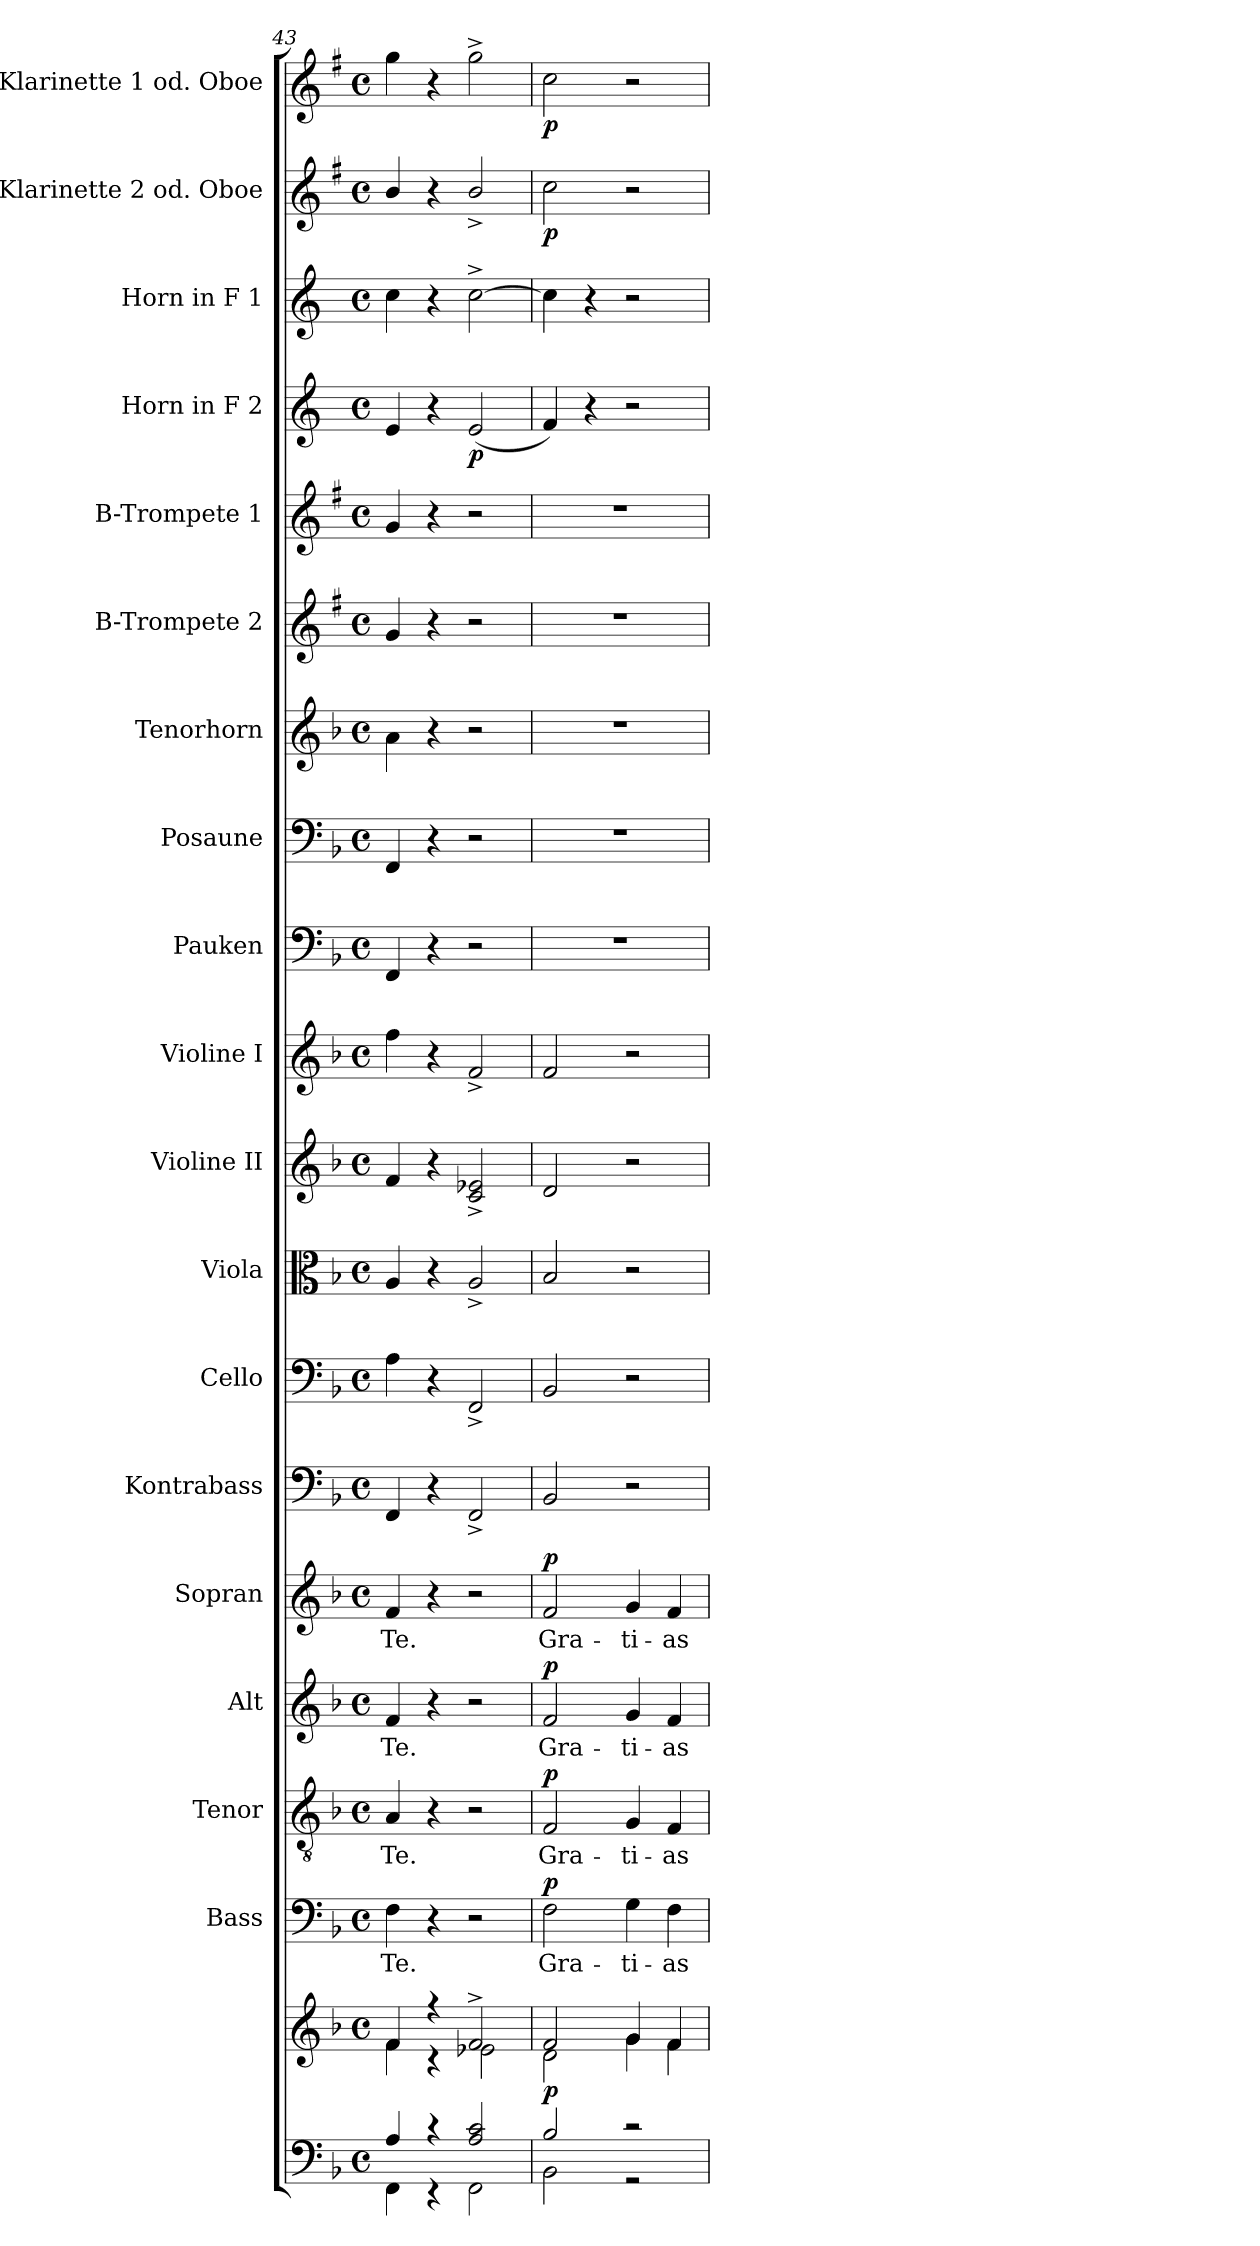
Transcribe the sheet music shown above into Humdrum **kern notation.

**kern	**kern	**dynam	**kern	**text	**dynam	**kern	**text	**dynam	**kern	**text	**dynam	**kern	**text	**dynam	**kern	**kern	**kern	**kern	**kern	**kern	**kern	**kern	**kern	**kern	**kern	**dynam	**kern	**kern	**dynam	**kern	**dynam
*part19	*part19	*part19	*part18	*part18	*part18	*part17	*part17	*part17	*part16	*part16	*part16	*part15	*part15	*part15	*part14	*part13	*part12	*part11	*part10	*part9	*part8	*part7	*part6	*part5	*part4	*part4	*part3	*part2	*part2	*part1	*part1
*staff20	*staff19	*staff19/20	*staff18	*staff18	*staff18	*staff17	*staff17	*staff17	*staff16	*staff16	*staff16	*staff15	*staff15	*staff15	*staff14	*staff13	*staff12	*staff11	*staff10	*staff9	*staff8	*staff7	*staff6	*staff5	*staff4	*staff4	*staff3	*staff2	*staff2	*staff1	*staff1
*	*	*	*I"Bass	*	*	*I"Tenor	*	*	*I"Alt	*	*	*I"Sopran	*	*	*I"Kontrabass	*I"Cello	*I"Viola	*I"Violine II	*I"Violine I	*I"Pauken	*I"Posaune	*I"Tenorhorn	*I"B-Trompete 2	*I"B-Trompete 1	*I"Horn in F 2	*	*I"Horn in F 1	*I"C-Klarinette 2 od. Oboe	*	*I"C-Klarinette 1 od. Oboe	*
*	*	*	*I'B.	*	*	*I'T.	*	*	*I'A.	*	*	*I'S.	*	*	*I'Kb.	*	*I'Vla.	*I'Vl. II	*I'Vl. I	*I'Pk.	*I'Pos.	*I'T. Hrn.	*I'B Trp. 2	*I'B Trp. 1	*	*	*	*I'C Kl. 2	*	*I'C Kl. 1	*
*clefF4	*clefG2	*	*clefF4	*	*	*clefGv2	*	*	*clefG2	*	*	*clefG2	*	*	*clefF4	*clefF4	*clefC3	*clefG2	*clefG2	*clefF4	*clefF4	*clefG2	*clefG2	*clefG2	*clefG2	*	*clefG2	*clefG2	*	*clefG2	*
*	*	*	*	*	*	*	*	*	*	*	*	*	*	*	*ITrd7c12	*	*	*	*	*	*	*ITrd8c14	*ITrd1c2	*ITrd1c2	*ITrd4c7	*	*ITrd4c7	*ITrd1c2	*	*ITrd1c2	*
*k[b-]	*k[b-]	*	*k[b-]	*	*	*k[b-]	*	*	*k[b-]	*	*	*k[b-]	*	*	*k[b-]	*k[b-]	*k[b-]	*k[b-]	*k[b-]	*k[b-]	*k[b-]	*k[b-]	*k[b-]	*k[b-]	*k[b-]	*	*k[b-]	*k[b-]	*	*k[b-]	*
*F:	*F:	*	*F:	*	*	*F:	*	*	*F:	*	*	*F:	*	*	*F:	*F:	*F:	*F:	*F:	*F:	*F:	*F:	*F:	*F:	*F:	*	*F:	*F:	*	*F:	*
*M4/4	*M4/4	*	*M4/4	*	*	*M4/4	*	*	*M4/4	*	*	*M4/4	*	*	*M4/4	*M4/4	*M4/4	*M4/4	*M4/4	*M4/4	*M4/4	*M4/4	*M4/4	*M4/4	*M4/4	*	*M4/4	*M4/4	*	*M4/4	*
*met(c)	*met(c)	*	*met(c)	*	*	*met(c)	*	*	*met(c)	*	*	*met(c)	*	*	*met(c)	*met(c)	*met(c)	*met(c)	*met(c)	*met(c)	*met(c)	*met(c)	*met(c)	*met(c)	*met(c)	*	*met(c)	*met(c)	*	*met(c)	*
=43	=43	=43	=43	=43	=43	=43	=43	=43	=43	=43	=43	=43	=43	=43	=43	=43	=43	=43	=43	=43	=43	=43	=43	=43	=43	=43	=43	=43	=43	=43	=43
*^	*^	*	*	*	*	*	*	*	*	*	*	*	*	*	*	*	*	*	*	*	*	*	*	*	*	*	*	*	*	*	*
!	!	!	!	!	!	!LO:LY:b	!	!	!LO:LY:b	!	!	!LO:LY:b	!	!	!LO:LY:b	!	!	!	!	!	!	!	!	!	!	!	!	!	!	!	!	!	!
4A/	4FF\	4f/	4f\	.	4F\	Te.	.	4A/	Te.	.	4f/	Te.	.	4f/	Te.	.	4FFF/	4A\	4A/	4f/	4ff\	4FF/	4FF/	4A\	4f/	4f/	4A/	.	4f\	4a/	.	4ff\	.
4r	4r	4r	4r	.	4r	.	.	4r	.	.	4r	.	.	4r	.	.	4r	4r	4r	4r	4r	4r	4r	4r	4r	4r	4r	.	4r	4r	.	4r	.
!	!	!	!	!	!	!	!	!	!	!	!	!	!	!	!	!	!	!	!	!	!	!	!	!	!	!	!	!LO:DY:b	!	!	!	!	!
2A/ 2c/	2FF\	2f^>/	2e-X\	.	2r	.	.	2r	.	.	2r	.	.	2r	.	.	2FFF^</	2FF^</	2A^</	2c/^< 2e-X/^<	2f^</	2r	2r	2r	2r	2r	(<2A/	p	[2f^>\	2a^</	.	2ff^>\	.
!!LO:PB:g=z
=44	=44	=44	=44	=44	=44	=44	=44	=44	=44	=44	=44	=44	=44	=44	=44	=44	=44	=44	=44	=44	=44	=44	=44	=44	=44	=44	=44	=44	=44	=44	=44	=44	=44
!	!	!	!	!LO:DY:b	!	!LO:LY:b	!LO:DY:a	!	!LO:LY:b	!LO:DY:a	!	!LO:LY:b	!LO:DY:a	!	!LO:LY:b	!LO:DY:a	!	!	!	!	!	!	!	!	!	!	!	!	!	!	!LO:DY:b	!	!LO:DY:b
2B-/	2BB-\	2f/	2d\	p	2F\	Gra-	p	2F/	Gra-	p	2f/	Gra-	p	2f/	Gra-	p	2BBB-/	2BB-/	2B-/	2d/	2f/	1r	1r	1r	1r	1r	4B-/)	.	4f\]	2b-\	p	2b-\	p
.	.	.	.	.	.	.	.	.	.	.	.	.	.	.	.	.	.	.	.	.	.	.	.	.	.	.	4r	.	4r	.	.	.	.
!	!	!	!	!	!	!LO:LY:b	!	!	!LO:LY:b	!	!	!LO:LY:b	!	!	!LO:LY:b	!	!	!	!	!	!	!	!	!	!	!	!	!	!	!	!	!	!
2r	2r	4g/	4g\	.	4G\	-ti-	.	4G/	-ti-	.	4g/	-ti-	.	4g/	-ti-	.	2r	2r	2r	2r	2r	.	.	.	.	.	2r	.	2r	2r	.	2r	.
!	!	!	!	!	!	!LO:LY:b	!	!	!LO:LY:b	!	!	!LO:LY:b	!	!	!LO:LY:b	!	!	!	!	!	!	!	!	!	!	!	!	!	!	!	!	!	!
.	.	4f/	4f\	.	4F\	-as	.	4F/	-as	.	4f/	-as	.	4f/	-as	.	.	.	.	.	.	.	.	.	.	.	.	.	.	.	.	.	.
*v	*v	*	*	*	*	*	*	*	*	*	*	*	*	*	*	*	*	*	*	*	*	*	*	*	*	*	*	*	*	*	*	*	*
*	*v	*v	*	*	*	*	*	*	*	*	*	*	*	*	*	*	*	*	*	*	*	*	*	*	*	*	*	*	*	*	*	*
=	=	=	=	=	=	=	=	=	=	=	=	=	=	=	=	=	=	=	=	=	=	=	=	=	=	=	=	=	=	=	=
*-	*-	*-	*-	*-	*-	*-	*-	*-	*-	*-	*-	*-	*-	*-	*-	*-	*-	*-	*-	*-	*-	*-	*-	*-	*-	*-	*-	*-	*-	*-	*-
